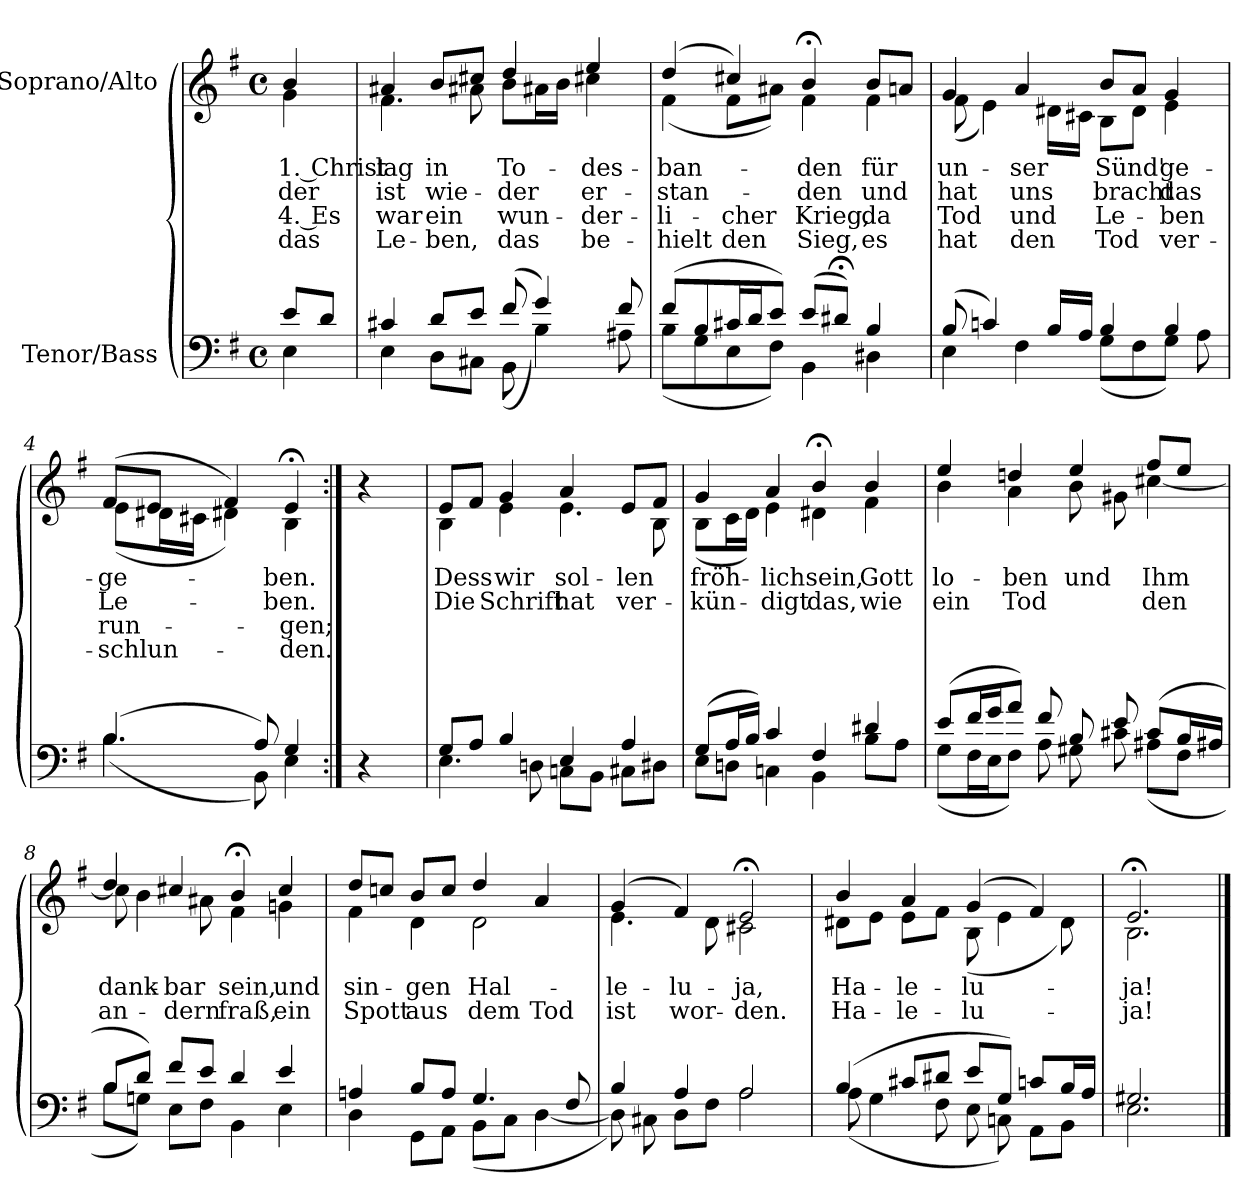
**kern	**kern	**text	**text	**text	**text
*part2	*part1	*part1	*part1	*part1	*part1
*staff2	*staff1	*staff1	*staff1	*staff1	*staff1
*I"Tenor/Bass	*I"Soprano/Alto	*	*	*	*
*clefF4	*clefG2	*	*	*	*
*k[f#]	*k[f#]	*	*	*	*
*M4/4	*M4/4	*	*	*	*
*met(c)	*met(c)	*	*	*	*
=	=	=	=	=	=
*^	*	*	*	*	*
!	!	!	!LO:LY:b	!LO:LY:b	!LO:LY:b	!LO:LY:b
*	*	*^	*	*	*	*
8e/L	4E\	4b/	4g\	1. Christ	der	4. Es	das
8d/J	.	.	.	.	.	.	.
=1	=1	=1	=1	=1	=1	=1	=1
!	!	!	!	!LO:LY:b	!LO:LY:b	!LO:LY:b	!LO:LY:b
4c#X/	4E\	4a#X/	4.f#\	lag	ist	war	Le-
!	!	!	!	!LO:LY:b	!LO:LY:b	!LO:LY:b	!LO:LY:b
8d/L	8D\L	8b/L	.	in	wie-	ein	-ben,
8e/J	8C#X\J	8cc#X/J	8a#X\	.	.	.	.
!	!	!	!	!LO:LY:b	!LO:LY:b	!LO:LY:b	!LO:LY:b
(8f#/	(8BB\	4dd/	8b\L	To-	-der	wun-	das
4g/)	4B\)	.	16a#X\L	.	.	.	.
.	.	.	16b\JJ	.	.	.	.
!	!	!	!	!LO:LY:b	!LO:LY:b	!LO:LY:b	!LO:LY:b
.	.	4ee/	4cc#X\	des-	er-	-der-	be-
8f#/	8A#X\	.	.	.	.	.	.
=2	=2	=2	=2	=2	=2	=2	=2
!	!	!	!	!LO:LY:b	!LO:LY:b	!LO:LY:b	!LO:LY:b
(8f#/L	(8B\L	(4dd/	(4f#\	-ban-	-stan-	-li-	-hielt
8B/	8G\	.	.	.	.	.	.
!	!	!	!	!	!	!LO:LY:b	!LO:LY:b
16c#X/L	8E\	4cc#X/)	8f#\L	.	.	-cher	den
16d/J	.	.	.	.	.	.	.
8e/J)	8F#\J)	.	8a#X\J)	.	.	.	.
!	!	!	!	!LO:LY:b	!LO:LY:b	!LO:LY:b	!LO:LY:b
(8e/L	4BB\	4b;</	4f#\	-den	-den	Krieg,	Sieg,
8d#X;</J)	.	.	.	.	.	.	.
!	!	!	!	!LO:LY:b	!LO:LY:b	!LO:LY:b	!LO:LY:b
4B/	4D#X\	8b/L	4f#\	für	und	da	es
.	.	8an/J	.	.	.	.	.
=3	=3	=3	=3	=3	=3	=3	=3
!	!	!	!	!LO:LY:b	!LO:LY:b	!LO:LY:b	!LO:LY:b
(8B/	4E\	4g/	(8f#\	un-	hat	Tod	hat
4cn/)	.	.	4e\)	.	.	.	.
!	!	!	!	!LO:LY:b	!LO:LY:b	!LO:LY:b	!LO:LY:b
.	4F#\	4a/	.	-ser	uns	und	den
16B/LL	.	.	16d#X\LL	.	.	.	.
16A/JJ	.	.	16c#X\JJ	.	.	.	.
!	!	!	!	!LO:LY:b	!LO:LY:b	!LO:LY:b	!LO:LY:b
4B/	(8G\L	8b/L	8B\L	Sünd'	bracht	Le-	Tod
.	8F#\	8a/J	8d#\J	.	.	.	.
!	!	!	!	!LO:LY:b	!LO:LY:b	!LO:LY:b	!LO:LY:b
4B/	8G\J)	4g/	4e\	ge-	das	-ben	ver-
.	8A\	.	.	.	.	.	.
=4	=4	=4	=4	=4	=4	=4	=4
!	!	!	!	!LO:LY:b	!LO:LY:b	!LO:LY:b	!LO:LY:b
(4.B/	(4.B\	(8f#/L	(8e\L	-ge-	Le-	run-	-schlun-
.	.	8e/J	16d#X\L	.	.	.	.
.	.	.	16c#X\JJ	.	.	.	.
.	.	4f#/)	4d#X\)	.	.	.	.
8A/)	8BB\)	.	.	.	.	.	.
!	!	!	!	!LO:LY:b	!LO:LY:b	!LO:LY:b	!LO:LY:b
4G/	4E\	4e;</	4B\	-ben.	-ben.	-gen;	-den.
*v	*v	*	*	*	*	*	*
*	*v	*v	*	*	*	*
!!LO:LB:g=z
=4X1:|!	=4X1:|!	=4X1:|!	=4X1:|!	=4X1:|!	=4X1:|!
4r	4r	.	.	.	.
=5	=5	=5	=5	=5	=5
*^	*	*	*	*	*
!	!	!	!LO:LY:b	!LO:LY:b	!	!
*	*	*^	*	*	*	*
8G/L	4.E\	8e/L	4B\	Dess	Die	.	.
8A/J	.	8f#/J	.	.	.	.	.
!	!	!	!	!LO:LY:b	!LO:LY:b	!	!
4B/	.	4g/	4e\	wir	Schrift	.	.
.	8Dn\	.	.	.	.	.	.
!	!	!	!	!LO:LY:b	!LO:LY:b	!	!
4E/	8Cn\L	4a/	4.e\	sol-	hat	.	.
.	8BB\J	.	.	.	.	.	.
!	!	!	!	!LO:LY:b	!LO:LY:b	!	!
4A/	8C#X\L	8e/L	.	-len	ver-	.	.
.	8D#X\J	8f#/J	8B\	.	.	.	.
=6	=6	=6	=6	=6	=6	=6	=6
!	!	!	!	!LO:LY:b	!LO:LY:b	!	!
(8G/L	8E\L	4g/	(8B\L	fröh-	-kün-	.	.
16A/L	8Dn\J	.	16c\L	.	.	.	.
16B/JJ)	.	.	16d\JJ)	.	.	.	.
!	!	!	!	!LO:LY:b	!LO:LY:b	!	!
4c/	4Cn\	4a/	4e\	-lich	-digt	.	.
!	!	!	!	!LO:LY:b	!LO:LY:b	!	!
4F#/	4BB\	4b;</	4d#X\	sein,	das,	.	.
!	!	!	!	!LO:LY:b	!LO:LY:b	!	!
4d#X/	8B\L	4b/	4f#\	Gott	wie	.	.
.	8A\J	.	.	.	.	.	.
=7	=7	=7	=7	=7	=7	=7	=7
!	!	!	!	!LO:LY:b	!LO:LY:b	!	!
(8e/L	(8G\L	4ee/	4b\	lo-	ein	.	.
16f#/L	16F#\L	.	.	.	.	.	.
16g/J	16E\J	.	.	.	.	.	.
!	!	!	!	!LO:LY:b	!LO:LY:b	!	!
8a/J)	8F#\J)	4ddn/	4a\	-ben	Tod	.	.
8f#/	8A\	.	.	.	.	.	.
!	!	!	!	!LO:LY:b	!	!	!
8B/	8G#X\	4ee/	8b\	und	.	.	.
8e/	8c#X\	.	8g#X\	.	.	.	.
!	!	!	!	!LO:LY:b	!LO:LY:b	!	!
(8c#/L	(8A#X\L	8ff#/L	[4cc#X\	Ihm	den	.	.
16B/L	8F#\J	8ee/J	.	.	.	.	.
16A#X/JJ	.	.	.	.	.	.	.
=8	=8	=8	=8	=8	=8	=8	=8
!	!	!	!	!LO:LY:b	!LO:LY:b	!	!
8B/L	8B\L	4dd/	8cc#\]	dank-	an-	.	.
8d/J)	8Gn\J)	.	4b\	.	.	.	.
!	!	!	!	!LO:LY:b	!LO:LY:b	!	!
8f#/L	8E\L	4cc#X/	.	-bar	-dern	.	.
8e/J	8F#\J	.	8a#X\	.	.	.	.
!	!	!	!	!LO:LY:b	!LO:LY:b	!	!
4d/	4BB\	4b;</	4f#\	sein,	fraß,	.	.
!	!	!	!	!LO:LY:b	!LO:LY:b	!	!
4e/	4E\	4cc#/	4gn\	und	ein	.	.
!!LO:LB:g=z	!!
=9	=9	=9	=9	=9	=9	=9	=9
!	!	!	!	!LO:LY:b	!LO:LY:b	!	!
4An/	4D\	8dd/L	4f#\	sin-	Spott	.	.
.	.	8ccn/J	.	.	.	.	.
!	!	!	!	!LO:LY:b	!LO:LY:b	!	!
8B/L	8GG\L	8b/L	4d\	-gen	aus	.	.
8A/J	8AA\J	8cc/J	.	.	.	.	.
!	!	!	!	!LO:LY:b	!LO:LY:b	!	!
4.G/	(8BB\L	4dd/	2d\	Hal-	dem	.	.
.	8C\J	.	.	.	.	.	.
!	!	!	!	!	!LO:LY:b	!	!
.	[4D\	4a/	.	.	Tod	.	.
8F#/	.	.	.	.	.	.	.
=10	=10	=10	=10	=10	=10	=10	=10
!	!	!	!	!LO:LY:b	!LO:LY:b	!	!
4B/	8D\])	(4g/	4.e\	-le-	ist	.	.
.	8C#X\	.	.	.	.	.	.
!	!	!	!	!LO:LY:b	!LO:LY:b	!	!
4A/	8D\L	4f#/)	.	-lu-	wor-	.	.
.	8F#\J	.	8d\	.	.	.	.
!	!	!	!	!LO:LY:b	!LO:LY:b	!	!
2A/	2A\	2e;</	2c#X\	-ja,	-den.	.	.
=11	=11	=11	=11	=11	=11	=11	=11
!	!	!	!	!LO:LY:b	!LO:LY:b	!	!
(4B/	(8A\	4b/	8d#X\L	Ha-	Ha-	.	.
.	4G\	.	8e\J	.	.	.	.
!	!	!	!	!LO:LY:b	!LO:LY:b	!	!
8c#X/L	.	4a/	8e\L	-le-	-le-	.	.
8d#X/J	8F#\	.	8f#\J	.	.	.	.
!	!	!	!	!LO:LY:b	!LO:LY:b	!	!
8e/L	8E\	(4g/	(8B\	-lu-	-lu-	.	.
8G/J)	8Cn\)	.	4e\	.	.	.	.
8cn/L	8AA\L	4f#/)	.	.	.	.	.
16B/L	8BB\J	.	8d#\)	.	.	.	.
16A/JJ	.	.	.	.	.	.	.
=12	=12	=12	=12	=12	=12	=12	=12
!	!	!	!	!LO:LY:b	!LO:LY:b	!	!
2.G#X/	2.E\	2.e;</	2.B\	-ja!	-ja!	.	.
*v	*v	*	*	*	*	*	*
*	*v	*v	*	*	*	*
==	==	==	==	==	==
*-	*-	*-	*-	*-	*-
